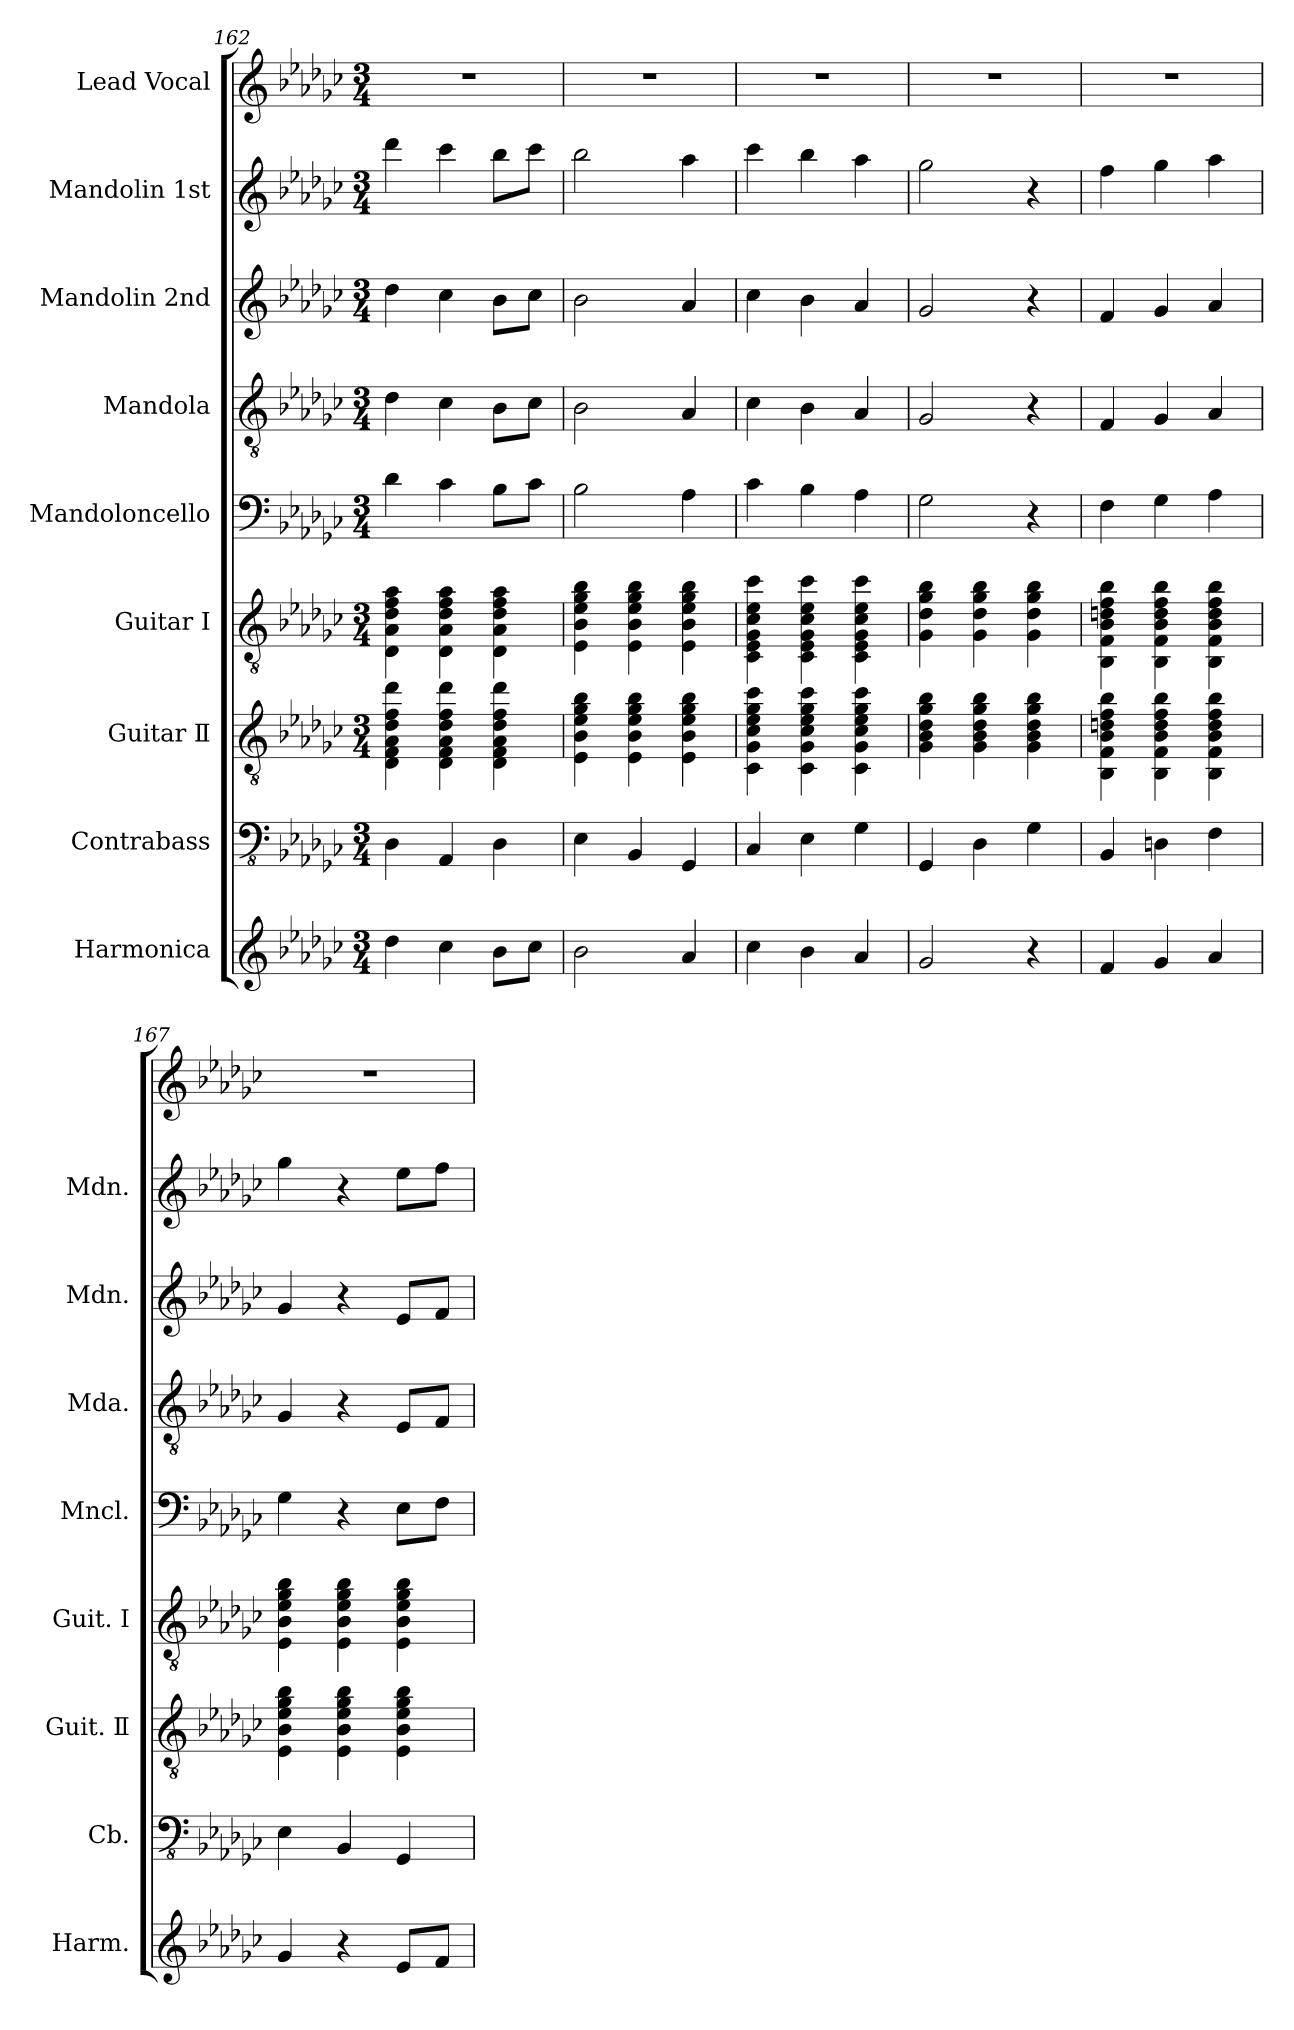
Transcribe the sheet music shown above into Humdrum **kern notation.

**kern	**kern	**kern	**kern	**kern	**kern	**kern	**kern	**kern
*part9	*part8	*part7	*part6	*part5	*part4	*part3	*part2	*part1
*staff9	*staff8	*staff7	*staff6	*staff5	*staff4	*staff3	*staff2	*staff1
*I"Harmonica	*I"Contrabass	*I"Guitar Ⅱ	*I"Guitar Ⅰ	*I"Mandoloncello	*I"Mandola	*I"Mandolin 2nd	*I"Mandolin 1st	*I"Lead Vocal
*I'Harm.	*I'Cb.	*I'Guit. Ⅱ	*I'Guit. Ⅰ	*I'Mncl.	*I'Mda.	*I'Mdn.	*I'Mdn.	*
*clefG2	*clefFv4	*clefGv2	*clefGv2	*clefF4	*clefGv2	*clefG2	*clefG2	*clefG2
*k[b-e-a-d-g-c-]	*k[b-e-a-d-g-c-]	*k[b-e-a-d-g-c-]	*k[b-e-a-d-g-c-]	*k[b-e-a-d-g-c-]	*k[b-e-a-d-g-c-]	*k[b-e-a-d-g-c-]	*k[b-e-a-d-g-c-]	*k[b-e-a-d-g-c-]
*M3/4	*M3/4	*M3/4	*M3/4	*M3/4	*M3/4	*M3/4	*M3/4	*M3/4
=162	=162	=162	=162	=162	=162	=162	=162	=162
4dd-	4DD-	4D- 4F 4A- 4d- 4f 4dd-	4D- 4A- 4d- 4f 4a-	4d-	4d-	4dd-	4ddd-	2.r
4cc-	4AAA-	4D- 4F 4A- 4d- 4f 4dd-	4D- 4A- 4d- 4f 4a-	4c-	4c-	4cc-	4ccc-	.
8b-L	4DD-	4D- 4F 4A- 4d- 4f 4dd-	4D- 4A- 4d- 4f 4a-	8B-L	8B-L	8b-L	8bb-L	.
8cc-J	.	.	.	8c-J	8c-J	8cc-J	8ccc-J	.
=163	=163	=163	=163	=163	=163	=163	=163	=163
2b-	4EE-	4E- 4B- 4e- 4g- 4b-	4E- 4B- 4e- 4g- 4b-	2B-	2B-	2b-	2bb-	2.r
.	4BBB-	4E- 4B- 4e- 4g- 4b-	4E- 4B- 4e- 4g- 4b-	.	.	.	.	.
4a-	4GGG-	4E- 4B- 4e- 4g- 4b-	4E- 4B- 4e- 4g- 4b-	4A-	4A-	4a-	4aa-	.
=164	=164	=164	=164	=164	=164	=164	=164	=164
4cc-	4CC-	4C- 4G- 4c- 4e- 4g- 4cc-	4C- 4E- 4G- 4c- 4e- 4cc-	4c-	4c-	4cc-	4ccc-	2.r
4b-	4EE-	4C- 4G- 4c- 4e- 4g- 4cc-	4C- 4E- 4G- 4c- 4e- 4cc-	4B-	4B-	4b-	4bb-	.
4a-	4GG-	4C- 4G- 4c- 4e- 4g- 4cc-	4C- 4E- 4G- 4c- 4e- 4cc-	4A-	4A-	4a-	4aa-	.
=165	=165	=165	=165	=165	=165	=165	=165	=165
2g-	4GGG-	4G- 4B- 4d- 4g- 4b-	4G- 4d- 4g- 4b-	2G-	2G-	2g-	2gg-	2.r
.	4DD-	4G- 4B- 4d- 4g- 4b-	4G- 4d- 4g- 4b-	.	.	.	.	.
4r	4GG-	4G- 4B- 4d- 4g- 4b-	4G- 4d- 4g- 4b-	4r	4r	4r	4r	.
=166	=166	=166	=166	=166	=166	=166	=166	=166
4f	4BBB-	4BB- 4F 4B- 4dn 4f 4b-	4BB- 4F 4B- 4dn 4f 4b-	4F	4F	4f	4ff	2.r
4g-	4DDn	4BB- 4F 4B- 4d 4f 4b-	4BB- 4F 4B- 4d 4f 4b-	4G-	4G-	4g-	4gg-	.
4a-	4FF	4BB- 4F 4B- 4d 4f 4b-	4BB- 4F 4B- 4d 4f 4b-	4A-	4A-	4a-	4aa-	.
=167	=167	=167	=167	=167	=167	=167	=167	=167
4g-	4EE-	4E- 4B- 4e- 4g- 4b-	4E- 4B- 4e- 4g- 4b-	4G-	4G-	4g-	4gg-	2.r
4r	4BBB-	4E- 4B- 4e- 4g- 4b-	4E- 4B- 4e- 4g- 4b-	4r	4r	4r	4r	.
8e-L	4GGG-	4E- 4B- 4e- 4g- 4b-	4E- 4B- 4e- 4g- 4b-	8E-L	8E-L	8e-L	8ee-L	.
8fJ	.	.	.	8FJ	8FJ	8fJ	8ffJ	.
=	=	=	=	=	=	=	=	=
*-	*-	*-	*-	*-	*-	*-	*-	*-
